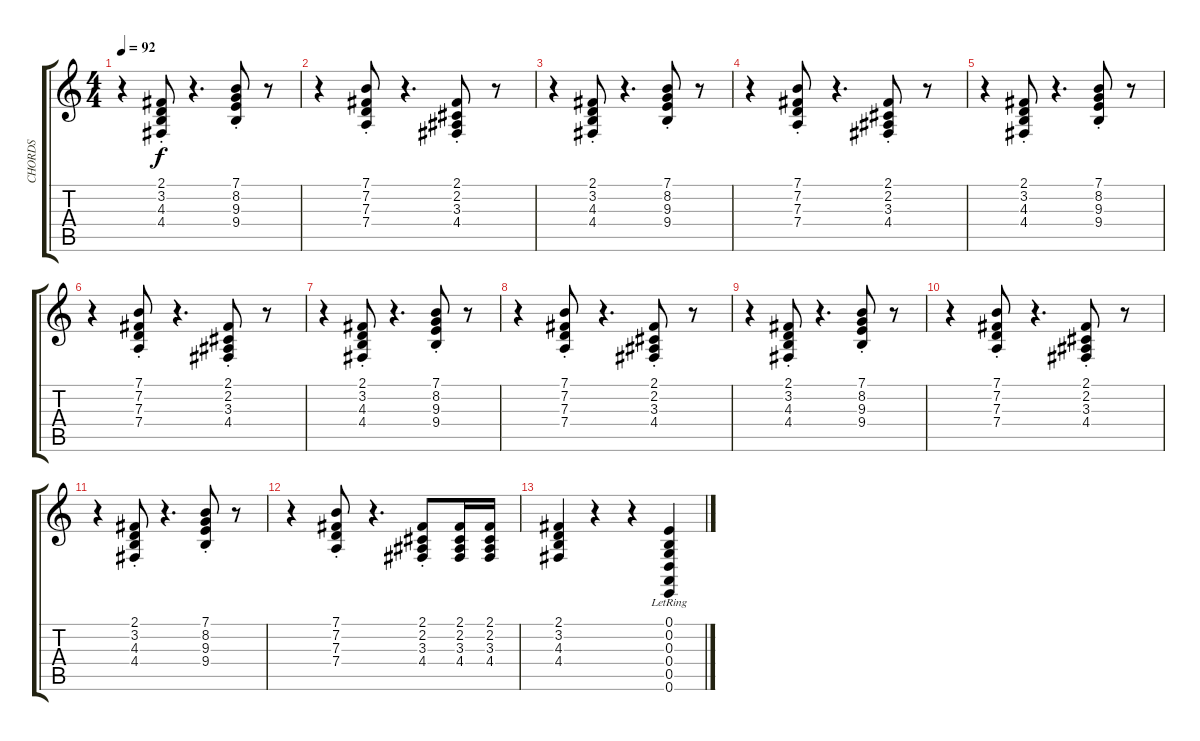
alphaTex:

\track ("CHORDS" "CHORDS") {instrument pizzicatostrings}
\staff {score tabs}
\tuning (E4 B3 G3 D3 A2 E2) {hide}
\ts (4 4)
\tempo 92
\clef g2
\ks c
r.4{dy f} (2.1{st} 3.2 4.3 4.4).8 r.4{d} (7.1{st} 8.2 9.3 9.4).8 r.8 |
r.4 (7.1{st} 7.2 7.3 7.4).8 r.4{d} (2.1{st} 2.2 3.3 4.4).8 r.8 |
r.4 (2.1{st} 3.2 4.3 4.4).8 r.4{d} (7.1{st} 8.2 9.3 9.4).8 r.8 |
r.4 (7.1{st} 7.2 7.3 7.4).8 r.4{d} (2.1{st} 2.2 3.3 4.4).8 r.8 |
r.4 (2.1{st} 3.2 4.3 4.4).8 r.4{d} (7.1{st} 8.2 9.3 9.4).8 r.8 |
r.4 (7.1{st} 7.2 7.3 7.4).8 r.4{d} (2.1{st} 2.2 3.3 4.4).8 r.8 |
r.4 (2.1{st} 3.2 4.3 4.4).8 r.4{d} (7.1{st} 8.2 9.3 9.4).8 r.8 |
r.4 (7.1{st} 7.2 7.3 7.4).8 r.4{d} (2.1{st} 2.2 3.3 4.4).8 r.8 |
r.4 (2.1{st} 3.2 4.3 4.4).8 r.4{d} (7.1{st} 8.2 9.3 9.4).8 r.8 |
r.4 (7.1{st} 7.2 7.3 7.4).8 r.4{d} (2.1{st} 2.2 3.3 4.4).8 r.8 |
r.4 (2.1{st} 3.2 4.3 4.4).8 r.4{d} (7.1{st} 8.2 9.3 9.4).8 r.8 |
r.4 (7.1{st} 7.2 7.3 7.4).8 r.4{d} (2.1{st} 2.2 3.3 4.4).8 (2.1 2.2 3.3 4.4).16 (2.1 2.2 3.3 4.4).16 |
(2.1 3.2 4.3 4.4).4 r.4 r.4 (0.1{lr} 0.2{lr} 0.3{lr} 0.4{lr} 0.5{lr} 0.6).4{instrument gunshot}
